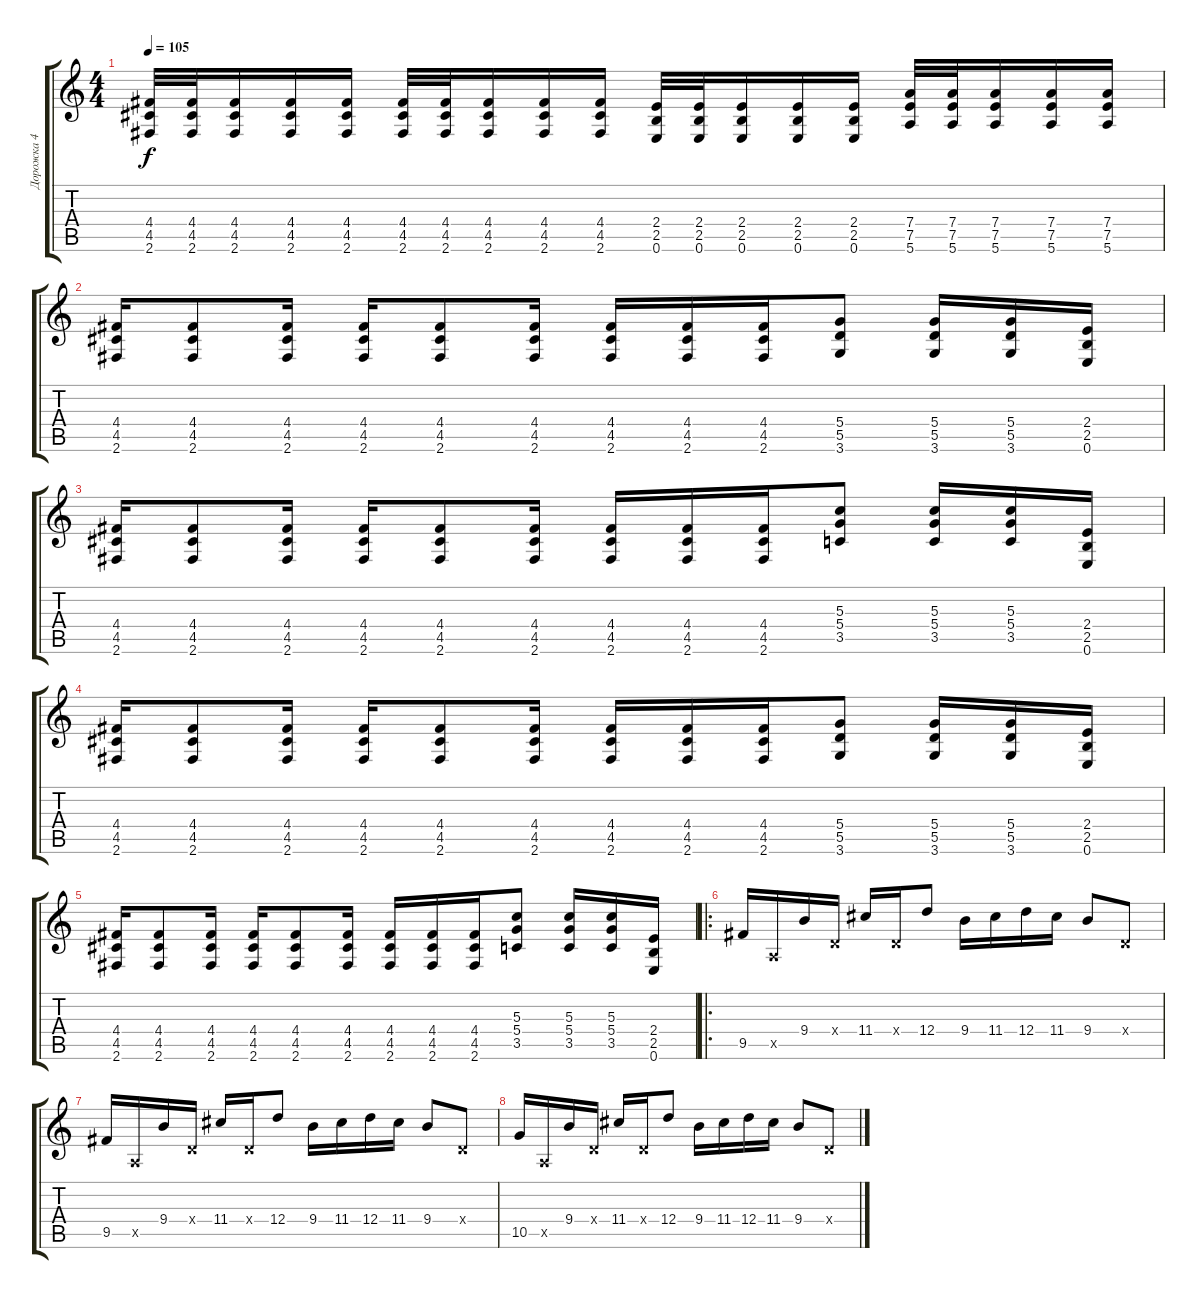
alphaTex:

\track ("Дорожка 4" "Дорожка 4") {instrument distortionguitar}
\staff {score tabs}
\tuning (E4 B3 G3 D3 A2 E2) {hide}
\ts (4 4)
\tempo 105
\clef g2
\ks c
(4.4 4.5 2.6).32{dy f} (4.4 4.5 2.6).32 (4.4 4.5 2.6).16 (4.4 4.5 2.6).16 (4.4 4.5 2.6).16 (4.4 4.5 2.6).32 (4.4 4.5 2.6).32 (4.4 4.5 2.6).16 (4.4 4.5 2.6).16 (4.4 4.5 2.6).16 (2.4 2.5 0.6).32 (2.4 2.5 0.6).32 (2.4 2.5 0.6).16 (2.4 2.5 0.6).16 (2.4 2.5 0.6).16 (7.4 7.5 5.6).32 (7.4 7.5 5.6).32 (7.4 7.5 5.6).16 (7.4 7.5 5.6).16 (7.4 7.5 5.6).16 |
(4.4 4.5 2.6).16 (4.4 4.5 2.6).8 (4.4 4.5 2.6).16 (4.4 4.5 2.6).16 (4.4 4.5 2.6).8 (4.4 4.5 2.6).16 (4.4 4.5 2.6).16 (4.4 4.5 2.6).16 (4.4 4.5 2.6).16 (5.4 5.5 3.6).8 (5.4 5.5 3.6).16 (5.4 5.5 3.6).16 (2.4 2.5 0.6).16 |
(4.4 4.5 2.6).16 (4.4 4.5 2.6).8 (4.4 4.5 2.6).16 (4.4 4.5 2.6).16 (4.4 4.5 2.6).8 (4.4 4.5 2.6).16 (4.4 4.5 2.6).16 (4.4 4.5 2.6).16 (4.4 4.5 2.6).16 (5.3 5.4 3.5).8 (5.3 5.4 3.5).16 (5.3 5.4 3.5).16 (2.4 2.5 0.6).16 |
(4.4 4.5 2.6).16 (4.4 4.5 2.6).8 (4.4 4.5 2.6).16 (4.4 4.5 2.6).16 (4.4 4.5 2.6).8 (4.4 4.5 2.6).16 (4.4 4.5 2.6).16 (4.4 4.5 2.6).16 (4.4 4.5 2.6).16 (5.4 5.5 3.6).8 (5.4 5.5 3.6).16 (5.4 5.5 3.6).16 (2.4 2.5 0.6).16 |
(4.4 4.5 2.6).16 (4.4 4.5 2.6).8 (4.4 4.5 2.6).16 (4.4 4.5 2.6).16 (4.4 4.5 2.6).8 (4.4 4.5 2.6).16 (4.4 4.5 2.6).16 (4.4 4.5 2.6).16 (4.4 4.5 2.6).16 (5.3 5.4 3.5).8 (5.3 5.4 3.5).16 (5.3 5.4 3.5).16 (2.4 2.5 0.6).16 |
\ro
9.5.16 0.5{x}.16 9.4.16 0.4{x}.16 11.4.16 0.4{x}.16 12.4.8 9.4.16 11.4.16 12.4.16 11.4.16 9.4.8 0.4{x}.8 |
9.5.16 0.5{x}.16 9.4.16 0.4{x}.16 11.4.16 0.4{x}.16 12.4.8 9.4.16 11.4.16 12.4.16 11.4.16 9.4.8 0.4{x}.8 |
10.5.16 0.5{x}.16 9.4.16 0.4{x}.16 11.4.16 0.4{x}.16 12.4.8 9.4.16 11.4.16 12.4.16 11.4.16 9.4.8 0.4{x}.8
